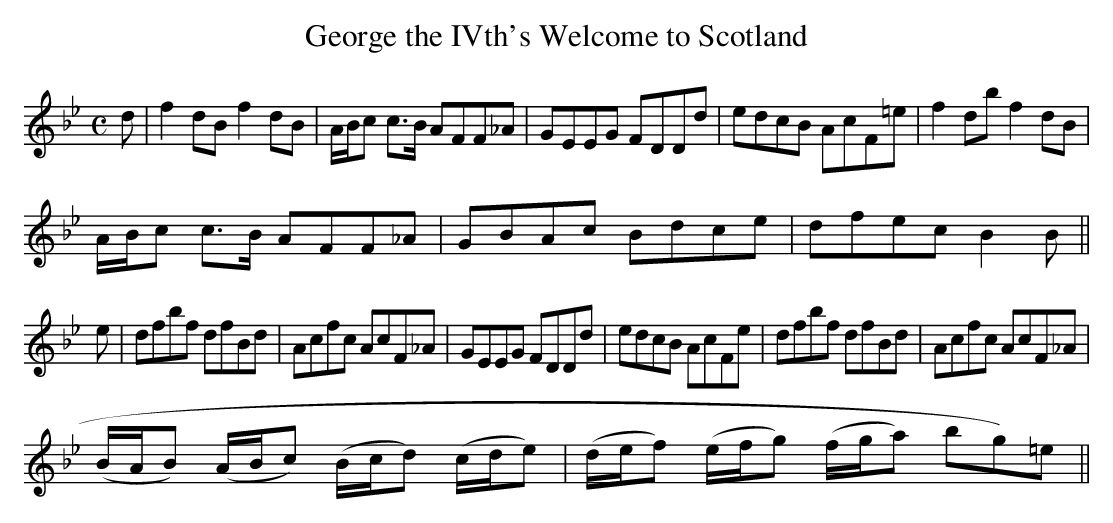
X:1
T:George the IVth's Welcome to Scotland
M:C
L:1/8
K:Bb
d|f2 dB f2 dB|A/B/c c>B AFF_A|GEEG FDDd|edcB AcF=e|f2 db f2dB|
A/B/c c>B AFF_A|GBAc Bdce|dfec B2B||
e|dfbf dfBd|Acfc AcF_A|GEEG FDDd|edcB AcFe|dfbf dfBd|Acfc AcF_A|
(B/A/B) (A/B/c) (B/c/d) (c/d/e)|(d/e/f) (e/f/g) (f/g/a) bg)=e||
